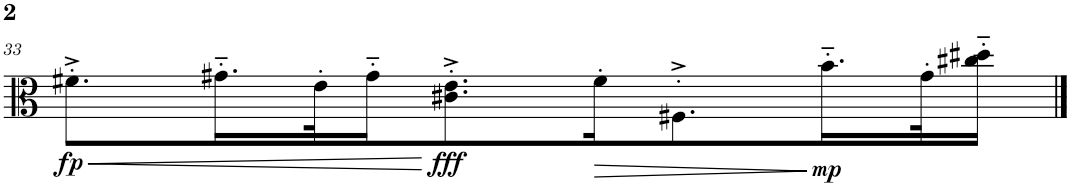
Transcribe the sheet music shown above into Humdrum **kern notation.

**kern	**dynam
*part1	*part1
*staff1	*staff1
*I"Viola	*
*I'Vla.	*
!!LO:PB:g=z
*clefC3	*
*k[]	*
*M4/4	*
=33	=33
!	!LO:HP:b
!	!LO:DY:n=1:b
8.f#X'^\L	< fp
16.g#X'~\L	.
32e'\K	.
16g#'~\J	.
!	!LO:DY:n=2:b
8.c#X\'^ 8.e\'^	[ fff
!	!LO:HP:b
16f#'\K	>
8.F#X'^\	.
!	!LO:DY:n=3:b
16.b'~\L	] mp
32g#'\K	.
16cc#X\'~ 16dd#X\'~JJ	.
==	==
*-	*-
